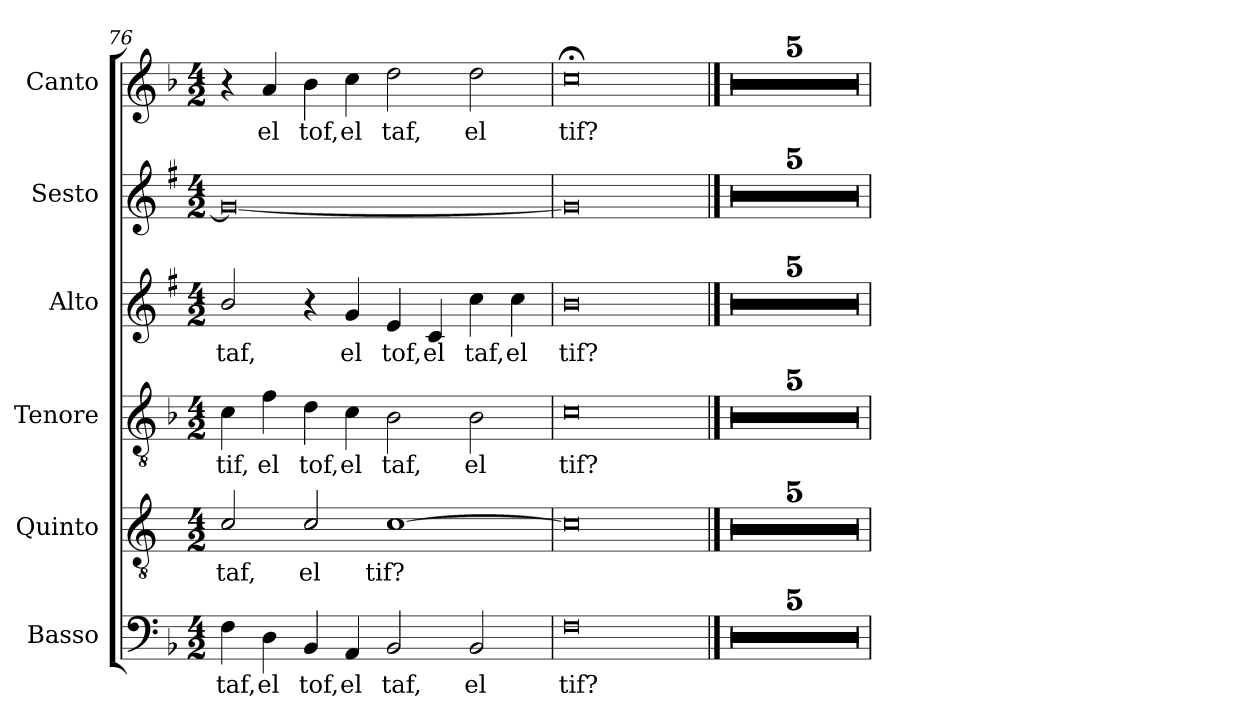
**kern	**text	**kern	**text	**kern	**text	**kern	**text	**kern	**text	**kern	**text
*part6	*part6	*part5	*part5	*part4	*part4	*part3	*part3	*part2	*part2	*part1	*part1
*staff6	*staff6	*staff5	*staff5	*staff4	*staff4	*staff3	*staff3	*staff2	*staff2	*staff1	*staff1
*I"Basso	*	*I"Quinto	*	*I"Tenore	*	*I"Alto	*	*I"Sesto	*	*I"Canto	*
*I'B	*	*	*	*I'T	*	*I'A	*	*	*	*I'C	*
!!LO:LB:g=z
*clefF4	*	*clefGv2	*	*clefGv2	*	*clefG2	*	*clefG2	*	*clefG2	*
*	*	*ITrd4c7	*	*	*	*ITrd1c2	*	*ITrd1c2	*	*	*
*k[b-]	*	*k[b-]	*	*k[b-]	*	*k[b-]	*	*k[b-]	*	*k[b-]	*
*F:	*	*F:	*	*F:	*	*F:	*	*F:	*	*F:	*
*M4/2	*	*M4/2	*	*M4/2	*	*M4/2	*	*M4/2	*	*M4/2	*
=76	=76	=76	=76	=76	=76	=76	=76	=76	=76	=76	=76
!	!LO:LY:b	!	!LO:LY:b	!	!LO:LY:b	!	!LO:LY:b	!	!	!	!
4F\	taf,	2F/	taf,	4c\	tif,	2a/	taf,	0f_	.	4r	.
!	!LO:LY:b	!	!	!	!LO:LY:b	!	!	!	!	!	!LO:LY:b
4D\	el	.	.	4f\	el	.	.	.	.	4a/	el
!	!LO:LY:b	!	!LO:LY:b	!	!LO:LY:b	!	!	!	!	!	!LO:LY:b
4BB-/	tof,	2F/	el	4d\	tof,	4r	.	.	.	4b-\	tof,
!	!LO:LY:b	!	!	!	!LO:LY:b	!	!LO:LY:b	!	!	!	!LO:LY:b
4AA/	el	.	.	4c\	el	4f/	el	.	.	4cc\	el
!	!LO:LY:b	!	!LO:LY:b	!	!LO:LY:b	!	!LO:LY:b	!	!	!	!LO:LY:b
2BB-/	taf,	[1F	tif?	2B-\	taf,	4d/	tof,	.	.	2dd\	taf,
!	!	!	!	!	!	!	!LO:LY:b	!	!	!	!
.	.	.	.	.	.	4B-/	el	.	.	.	.
!	!LO:LY:b	!	!	!	!LO:LY:b	!	!LO:LY:b	!	!	!	!LO:LY:b
2BB-/	el	.	.	2B-\	el	4b-\	taf,	.	.	2dd\	el
!	!	!	!	!	!	!	!LO:LY:b	!	!	!	!
.	.	.	.	.	.	4b-\	el	.	.	.	.
=77	=77	=77	=77	=77	=77	=77	=77	=77	=77	=77	=77
!	!LO:LY:b	!	!	!	!LO:LY:b	!	!LO:LY:b	!	!	!	!LO:LY:b
0F	tif?	0F]	.	0c	tif?	0a	tif?	0f]	.	0cc;<	tif?
==78	==78	==78	==78	==78	==78	==78	==78	==78	==78	==78	==78
0r	.	0r	.	0r	.	0r	.	0r	.	0r	.
=79	=79	=79	=79	=79	=79	=79	=79	=79	=79	=79	=79
0r	.	0r	.	0r	.	0r	.	0r	.	0r	.
=80	=80	=80	=80	=80	=80	=80	=80	=80	=80	=80	=80
0r	.	0r	.	0r	.	0r	.	0r	.	0r	.
=81	=81	=81	=81	=81	=81	=81	=81	=81	=81	=81	=81
0r	.	0r	.	0r	.	0r	.	0r	.	0r	.
=82	=82	=82	=82	=82	=82	=82	=82	=82	=82	=82	=82
0r	.	0r	.	0r	.	0r	.	0r	.	0r	.
=	=	=	=	=	=	=	=	=	=	=	=
*-	*-	*-	*-	*-	*-	*-	*-	*-	*-	*-	*-
